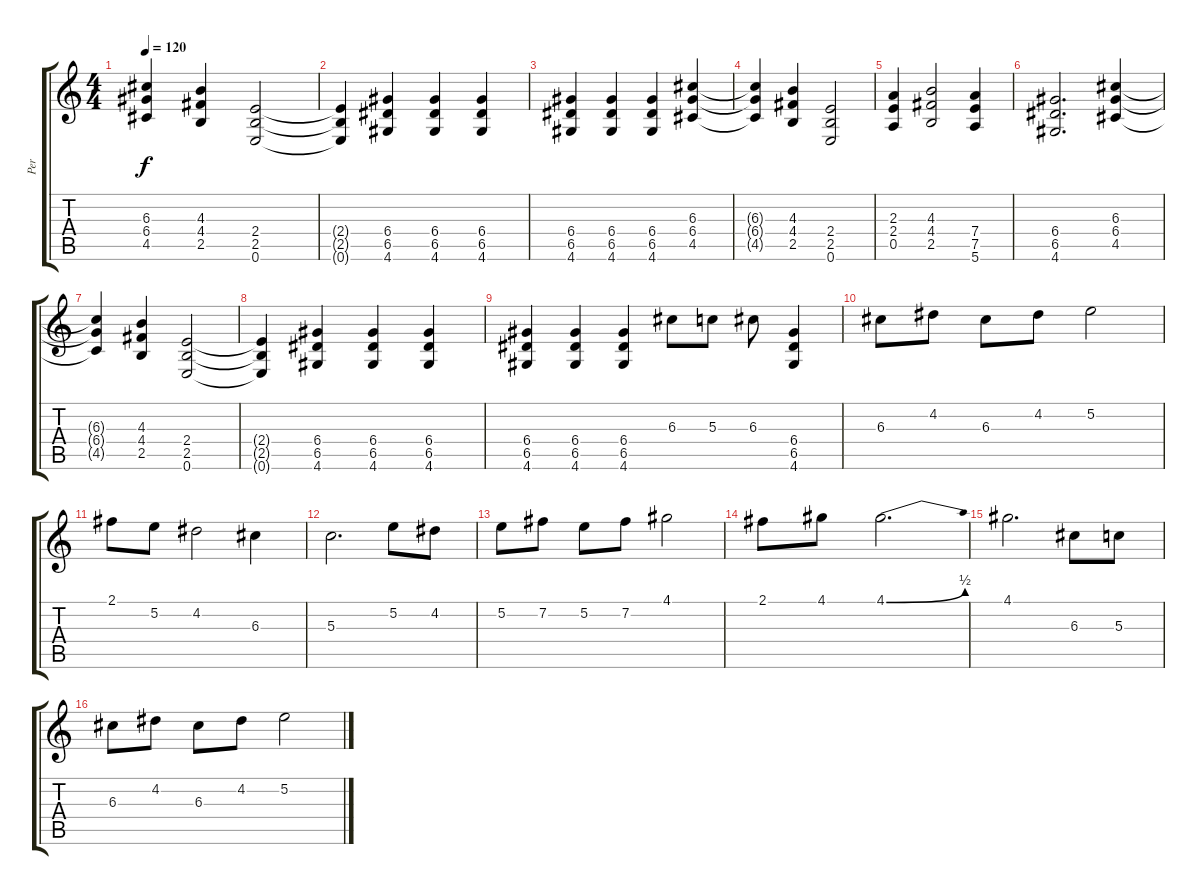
\track ("Per" "Per") {instrument distortionguitar}
\staff {score tabs}
\tuning (E4 B3 G3 D3 A2 E2) {hide}
\ts (4 4)
\tempo 120
\clef g2
\ks c
(6.3{t} 6.4{t} 4.5{t}).4{dy f} (4.3 4.4 2.5).4 (2.4 2.5 0.6).2 |
(2.4{t} 2.5{t} 0.6{t}).4 (6.4 6.5 4.6).4 (6.4 6.5 4.6).4 (6.4 6.5 4.6).4 |
(6.4 6.5 4.6).4 (6.4 6.5 4.6).4 (6.4 6.5 4.6).4 (6.3 6.4 4.5).4 |
(6.3{t} 6.4{t} 4.5{t}).4 (4.3 4.4 2.5).4 (2.4 2.5 0.6).2 |
(2.3 2.4 0.5).4 (4.3 4.4 2.5).2 (7.4 7.5 5.6).4 |
(6.4 6.5 4.6).2{d} (6.3 6.4 4.5).4 |
(6.3{t} 6.4{t} 4.5{t}).4 (4.3 4.4 2.5).4 (2.4 2.5 0.6).2 |
(2.4{t} 2.5{t} 0.6{t}).4 (6.4 6.5 4.6).4 (6.4 6.5 4.6).4 (6.4 6.5 4.6).4 |
(6.4 6.5 4.6).4 (6.4 6.5 4.6).4 (6.4 6.5 4.6).4 6.3.8 5.3.8 6.3.8 (6.4 6.5 4.6).4 |
6.3.8 4.2.8 6.3.8 4.2.8 5.2.2 |
2.1.8 5.2.8 4.2.2 6.3.4 |
5.3.2{d} 5.2.8 4.2.8 |
5.2.8 7.2.8 5.2.8 7.2.8 4.1.2 |
2.1.8 4.1.8 4.1{be (bend 0 0 60 2)}.2{d} |
4.1.2{d} 6.3.8 5.3.8 |
6.3.8 4.2.8 6.3.8 4.2.8 5.2.2
